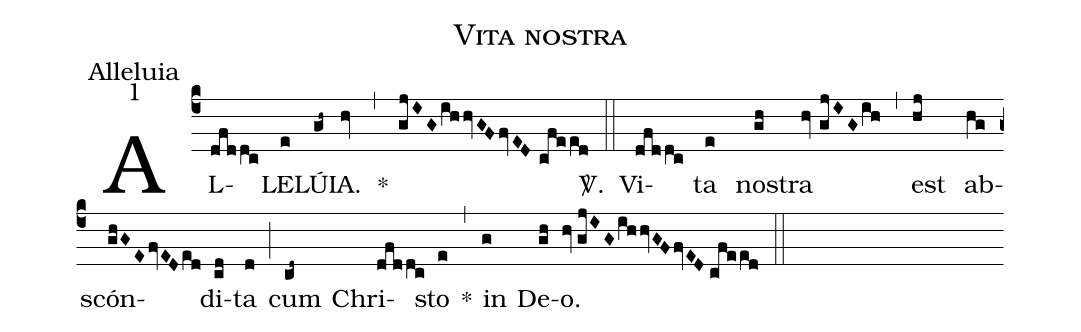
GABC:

name:Vita nostra;
office-part:Alleluia;
mode:1;
%%
(c4) AL(dfddc)LE(e)LÚ(gh~)IA.(hv) *(,) (gjIGihhvGFfvED//cfeed) <sp>V/</sp>.(::) Vi(dfddc)ta(e) no(gh)stra(hv//gjIGih) (,) est(hj) ab(hg)scón(ghGEfvEDed)di(cd)ta(d) (;) cum(cd~) Chri(dfddc)sto(e) *(,) in(g) De(gh)o.(hv//gjIGihhvGFfvED//cfeed) (::)
